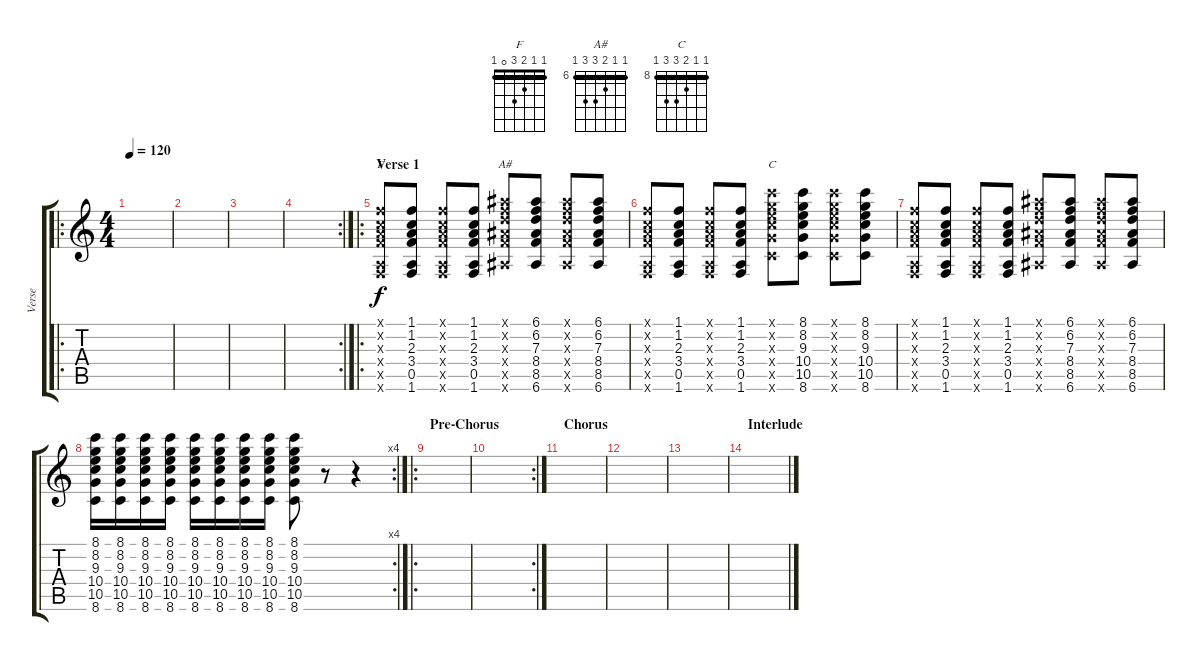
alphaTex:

\track ("Verse" "Verse") {instrument acousticguitarnylon}
\staff {score tabs}
\tuning (E4 B3 G3 D3 A2 E2) {hide}
\chord ("F" 1 1 2 3 0 1) {barre 1}
\chord ("A#" 6 6 7 8 8 6) {firstfret 6 barre 6}
\chord ("C" 8 8 9 10 10 8) {firstfret 8 barre 8}
\ro
\ts (4 4)
\tempo 120
\clef g2
\ks c
|
|
|
\rc 2
|
\ro
\section ("" "Verse 1")
(1.1{x} 1.2{x} 2.3{x} 3.4{x} 0.5{x} 1.6{x}).8{ch "F"} (1.1 1.2 2.3 3.4 0.5 1.6).8 (1.1{x} 1.2{x} 2.3{x} 3.4{x} 0.5{x} 1.6{x}).8 (1.1 1.2 2.3 3.4 0.5 1.6).8 (6.1{x} 6.2{x} 7.3{x} 8.4{x} 8.5{x} 6.6{x}).8{ch "A#"} (6.1 6.2 7.3 8.4 8.5 6.6).8 (6.1{x} 6.2{x} 7.3{x} 8.4{x} 8.5{x} 6.6{x}).8 (6.1 6.2 7.3 8.4 8.5 6.6).8 |
(1.1{x} 1.2{x} 2.3{x} 3.4{x} 0.5{x} 1.6{x}).8 (1.1 1.2 2.3 3.4 0.5 1.6).8 (1.1{x} 1.2{x} 2.3{x} 3.4{x} 0.5{x} 1.6{x}).8 (1.1 1.2 2.3 3.4 0.5 1.6).8 (8.1{x} 8.2{x} 9.3{x} 10.4{x} 10.5{x} 8.6{x}).8{ch "C"} (8.1 8.2 9.3 10.4 10.5 8.6).8 (8.1{x} 8.2{x} 9.3{x} 10.4{x} 10.5{x} 8.6{x}).8 (8.1 8.2 9.3 10.4 10.5 8.6).8 |
(1.1{x} 1.2{x} 2.3{x} 3.4{x} 0.5{x} 1.6{x}).8 (1.1 1.2 2.3 3.4 0.5 1.6).8 (1.1{x} 1.2{x} 2.3{x} 3.4{x} 0.5{x} 1.6{x}).8 (1.1 1.2 2.3 3.4 0.5 1.6).8 (6.1{x} 6.2{x} 7.3{x} 8.4{x} 8.5{x} 6.6{x}).8 (6.1 6.2 7.3 8.4 8.5 6.6).8 (6.1{x} 6.2{x} 7.3{x} 8.4{x} 8.5{x} 6.6{x}).8 (6.1 6.2 7.3 8.4 8.5 6.6).8 |
\rc 4
(8.1 8.2 9.3 10.4 10.5 8.6).16 (8.1 8.2 9.3 10.4 10.5 8.6).16 (8.1 8.2 9.3 10.4 10.5 8.6).16 (8.1 8.2 9.3 10.4 10.5 8.6).16 (8.1 8.2 9.3 10.4 10.5 8.6).16 (8.1 8.2 9.3 10.4 10.5 8.6).16 (8.1 8.2 9.3 10.4 10.5 8.6).16 (8.1 8.2 9.3 10.4 10.5 8.6).16 (8.1 8.2 9.3 10.4 10.5 8.6).8 r.8 r.4 |
\ro
\section ("" "Pre-Chorus")
|
\rc 2
|
\section ("" "Chorus")
|
|
|
\section ("" "Interlude")
